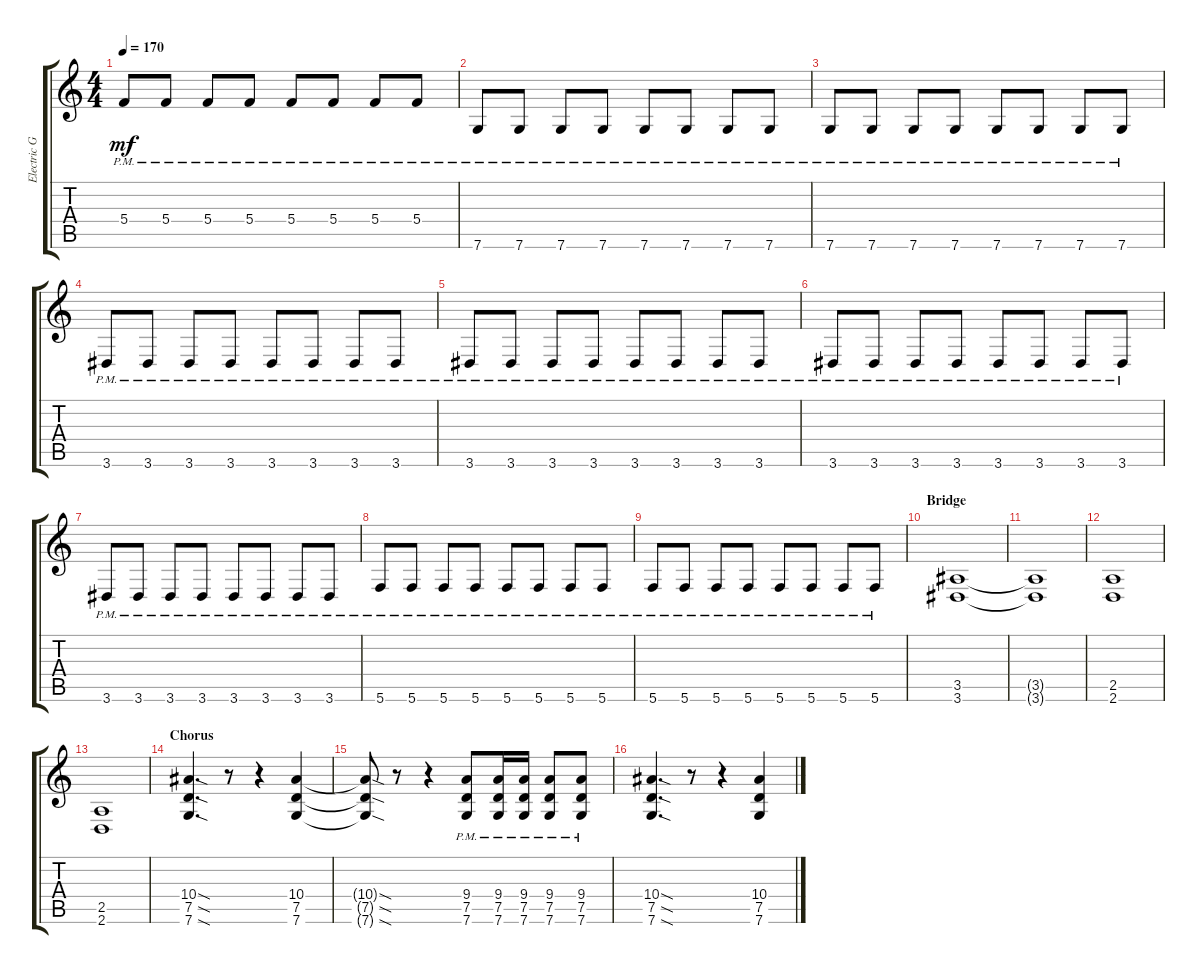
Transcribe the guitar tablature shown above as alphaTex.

\track ("Electric Guitar" "Electric G") {instrument distortionguitar}
\staff {score tabs}
\tuning (D4 A3 F3 C3 G2 C2) {hide}
\ts (4 4)
\tempo 170
\clef g2
\ks c
5.4{pm}.8{dy mf} 5.4{pm}.8 5.4{pm}.8 5.4{pm}.8 5.4{pm}.8 5.4{pm}.8 5.4{pm}.8 5.4{pm}.8 |
7.6{pm}.8 7.6{pm}.8 7.6{pm}.8 7.6{pm}.8 7.6{pm}.8 7.6{pm}.8 7.6{pm}.8 7.6{pm}.8 |
7.6{pm}.8 7.6{pm}.8 7.6{pm}.8 7.6{pm}.8 7.6{pm}.8 7.6{pm}.8 7.6{pm}.8 7.6{pm}.8 |
3.6{pm}.8 3.6{pm}.8 3.6{pm}.8 3.6{pm}.8 3.6{pm}.8 3.6{pm}.8 3.6{pm}.8 3.6{pm}.8 |
3.6{pm}.8 3.6{pm}.8 3.6{pm}.8 3.6{pm}.8 3.6{pm}.8 3.6{pm}.8 3.6{pm}.8 3.6{pm}.8 |
3.6{pm}.8 3.6{pm}.8 3.6{pm}.8 3.6{pm}.8 3.6{pm}.8 3.6{pm}.8 3.6{pm}.8 3.6{pm}.8 |
3.6{pm}.8 3.6{pm}.8 3.6{pm}.8 3.6{pm}.8 3.6{pm}.8 3.6{pm}.8 3.6{pm}.8 3.6{pm}.8 |
5.6{pm}.8 5.6{pm}.8 5.6{pm}.8 5.6{pm}.8 5.6{pm}.8 5.6{pm}.8 5.6{pm}.8 5.6{pm}.8 |
5.6{pm}.8 5.6{pm}.8 5.6{pm}.8 5.6{pm}.8 5.6{pm}.8 5.6{pm}.8 5.6{pm}.8 5.6{pm}.8 |
\section ("" "Bridge")
(3.5 3.6).1 |
(3.5{t} 3.6{t}).1 |
(2.5 2.6).1 |
(2.5 2.6).1 |
\section ("" "Chorus")
(10.4{sod} 7.5{sod} 7.6{sod}).4{d} r.8 r.4 (10.4 7.5 7.6).4 |
(10.4{sod t} 7.5{sod t} 7.6{sod t}).8 r.8 r.4 (9.4{pm} 7.5{pm} 7.6{pm}).8 (9.4{pm} 7.5{pm} 7.6{pm}).16 (9.4{pm} 7.5{pm} 7.6{pm}).16 (9.4{pm} 7.5{pm} 7.6{pm}).8 (9.4{pm} 7.5{pm} 7.6{pm}).8 |
(10.4{sod} 7.5{sod} 7.6{sod}).4{d} r.8 r.4 (10.4 7.5 7.6).4
